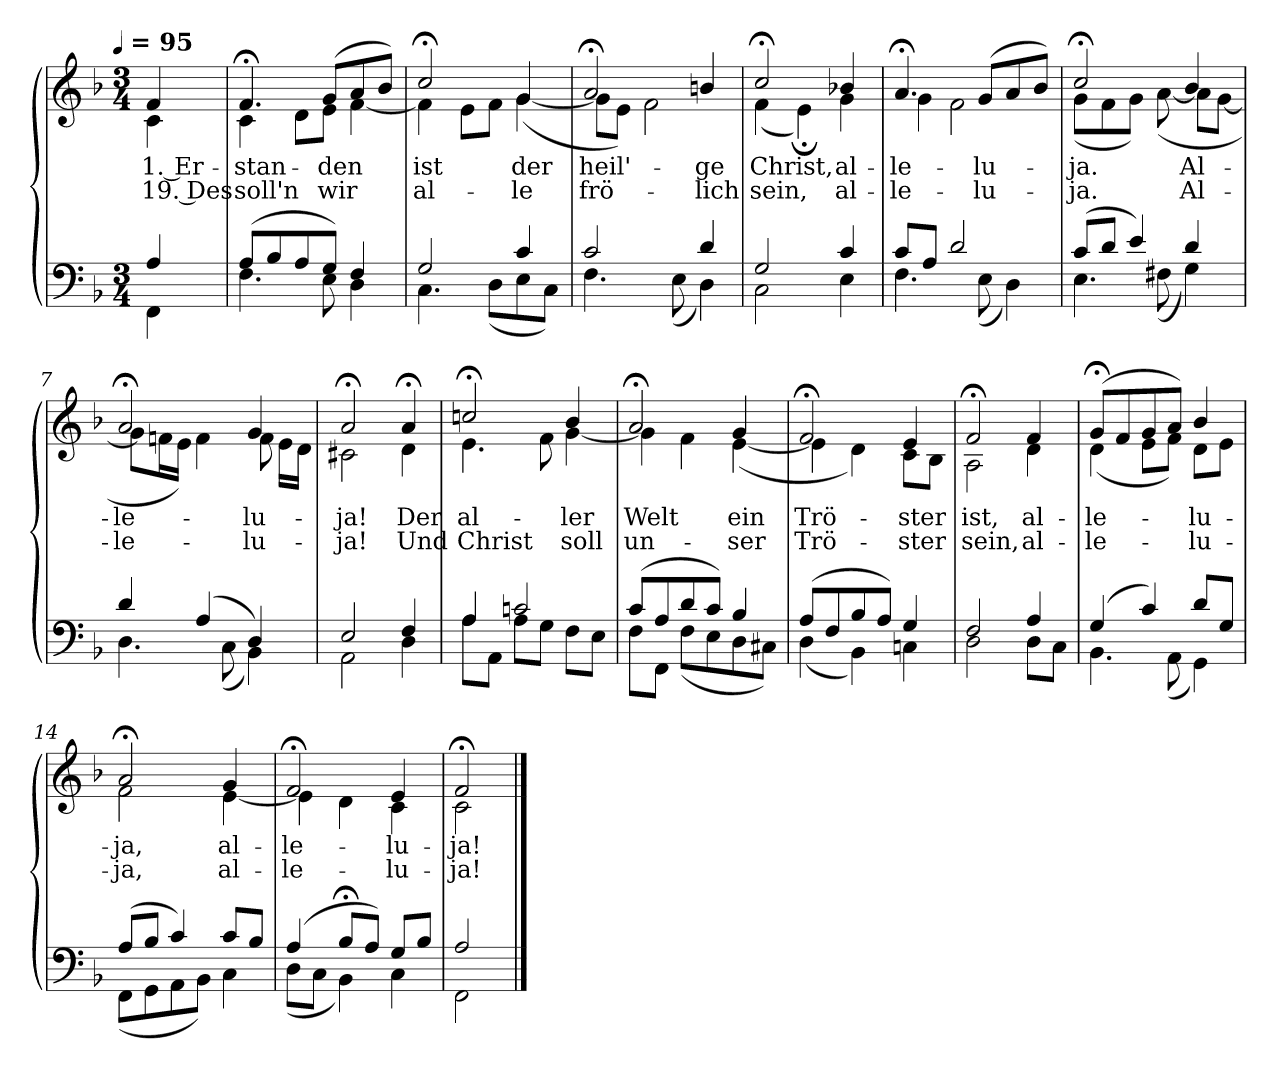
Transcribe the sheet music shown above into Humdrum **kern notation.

**kern	**kern	**text	**text	**dynam
*part1	*part1	*part1	*part1	*part1
*staff2	*staff1	*staff1	*staff1	*staff1/2
*clefF4	*clefG2	*	*	*
*k[b-]	*k[b-]	*	*	*
!!LO:TX:omd:t=[quarter] = 95
*M3/4	*M3/4	*	*	*
*MM95	*MM95	*	*	*
=	=	=	=	=
*^	*^	*	*	*
4A	4FF	4f	4c	1. Er-	19. Des	.
=1	=1	=1	=1	=1	=1	=1
(8AL	4.F	4.f;<	4c	-stan-	soll'n	.
8B-	.	.	.	.	.	.
8A	.	.	8dL	.	.	.
8GJ)	8E	(8gL	8eJ	-den	wir	.
4F	4D	8a	[4f	.	.	.
.	.	8b-J)	.	.	.	.
=2	=2	=2	=2	=2	=2	=2
*	*	*MM94	*	*	*	*
2G	4.C	2cc;<	4f]	ist	al-	.
.	.	.	8eL	.	.	.
.	(8DL	.	8fJ	.	.	.
4c	8E	4g	([4g	der	-le	.
.	8CJ)	.	.	.	.	.
=3	=3	=3	=3	=3	=3	=3
2c	4.F	2a;<	8gL]	heil'-	frö-	.
.	.	.	8eJ)	.	.	.
.	.	.	2f	.	.	.
.	(8E	.	.	.	.	.
4d	4D)	4bn	.	-ge	-lich	♩ = 92
=4	=4	=4	=4	=4	=4	=4
*	*	*MM92	*	*	*	*
2G	2C	2cc;<	(4f	Christ,	sein,	.
.	.	.	4e;)	.	.	.
4c	4E	4b-X	4g	al-	al-	♩ = 93
=5	=5	=5	=5	=5	=5	=5
8cL	4.F	4.a;<	4g	-le-	-le-	.
8AJ	.	.	.	.	.	.
2d	.	.	2f	.	.	.
.	(8E	(8gL	.	-lu-	-lu-	.
.	4D)	8a	.	.	.	.
.	.	8b-J)	.	.	.	.
!!LO:LB:g=z	!!
=6	=6	=6	=6	=6	=6	=6
(8cL	4.E	2cc;<	(8gL	-ja.	-ja.	.
8dJ	.	.	8f	.	.	.
4e)	.	.	8gJ)	.	.	.
.	(8F#X	.	([8a	.	.	.
4d	4G)	4b-	8aL]	Al-	Al-	.
.	.	.	[8gJ	.	.	.
=7	=7	=7	=7	=7	=7	=7
4d	4.D	2a;<	8gL]	-le-	-le-	.
.	.	.	16fnL	.	.	.
.	.	.	16eJJ)	.	.	.
(4A	.	.	4f	.	.	.
.	(8C	.	.	.	.	.
4D)	4BB-)	4g	8f	-lu-	-lu-	♩ = 89
.	.	.	16eLL	.	.	.
.	.	.	16dJJ	.	.	.
=8	=8	=8	=8	=8	=8	=8
2E	2AA	2a;<	2c#X	-ja!	-ja!	.
4F	4D	4a;<	4d	Der	Und	♩ = 91
=9	=9	=9	=9	=9	=9	=9
4A	8AL	2ccn;<	4.e	al-	Christ	.
.	8AAJ	.	.	.	.	.
2cn	8AL	.	.	.	.	.
.	8GJ	.	8f	.	.	.
.	8FL	4b-	[4g	-ler	soll	.
.	8EJ	.	.	.	.	.
=10	=10	=10	=10	=10	=10	=10
(8cL	8FL	2a;<	4g]	Welt	un-	.
8A	8FFJ	.	.	.	.	.
8d	(8FL	.	4f	.	.	.
8cJ)	8E	.	.	.	.	.
4B-	8D	4g	([4e	ein	-ser	.
.	8C#XJ)	.	.	.	.	.
!!LO:LB:g=z	!!
=11	=11	=11	=11	=11	=11	=11
(8AL	(4D	2f;<	4e]	Trö-	Trö-	.
8F	.	.	.	.	.	.
8B-	4BB-)	.	4d)	.	.	.
8AJ)	.	.	.	.	.	.
4G	4Cn	4e	8cL	-ster	-ster	♩ = 88
.	.	.	8B-J	.	.	.
=12	=12	=12	=12	=12	=12	=12
2F	2D	2f;<	2A	ist,	sein,	.
4A	8DL	4f	4d	al-	al-	♩ = 87
.	8CJ	.	.	.	.	.
=13	=13	=13	=13	=13	=13	=13
(4G	4.BB-	(8g;<L	(4d	-le-	-le-	.
.	.	8f	.	.	.	.
4c)	.	8g	8eL	.	.	.
.	(8AA	8aJ)	8fJ)	.	.	.
8dL	4GG)	4b-	8dL	-lu-	-lu-	♩ = 86
8GJ	.	.	8eJ	.	.	.
=14	=14	=14	=14	=14	=14	=14
(8AL	(8FFL	2a;<	2f	-ja,	-ja,	.
8B-J	8GG	.	.	.	.	.
4c)	8AA	.	.	.	.	.
.	8BB-J)	.	.	.	.	.
8cL	4C	4g	[4e	al-	al-	.
8B-J	.	.	.	.	.	.
=15	=15	=15	=15	=15	=15	=15
*	*	*MM85	*	*	*	*
(4A	(8DL	2f;<	4e]	-le-	-le-	.
.	8CJ	.	.	.	.	.
8B-;<L	4BB-)	.	4d	.	.	.
8AJ)	.	.	.	.	.	.
8GL	4C	4e	4c	-lu-	lu-	♩ = 73
8B-J	.	.	.	.	.	.
=16	=16	=16	=16	=16	=16	=16
2A	2FF	2f;<	2c	-ja!	-ja!	.
*v	*v	*	*	*	*	*
*	*v	*v	*	*	*
==	==	==	==	==
*-	*-	*-	*-	*-
